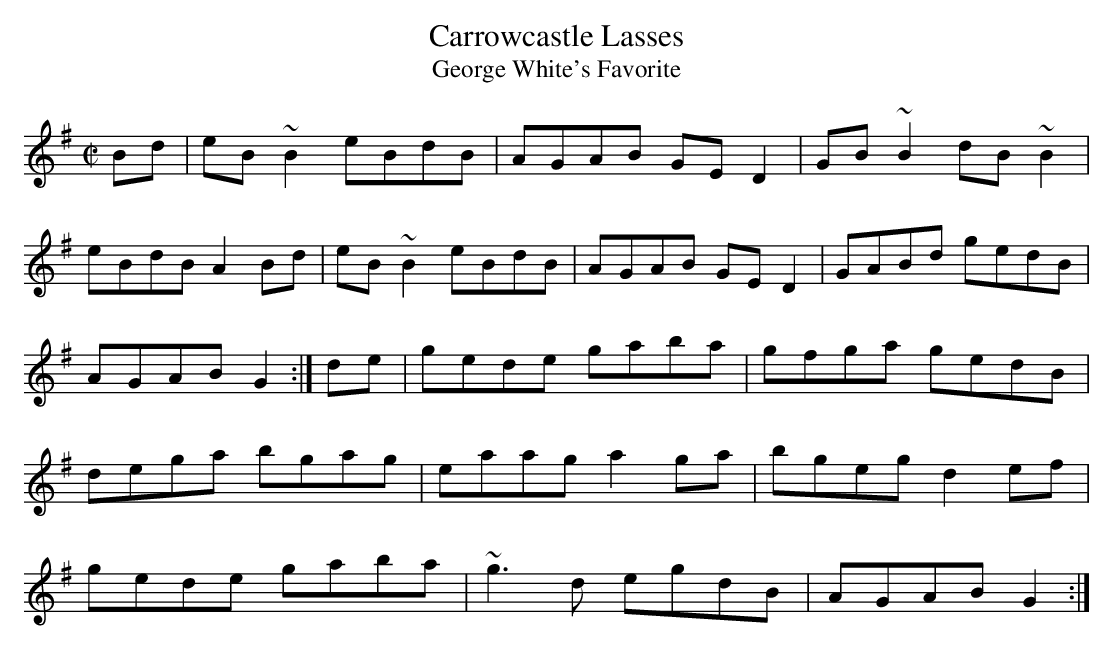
X:1
T:Carrowcastle Lasses
T:George White's Favorite
E:7
M:C|
K:G
Bd|eB~B2 eBdB|AGAB GED2|GB~B2 dB~B2|eBdB A2Bd|\
eB~B2 eBdB|AGAB GED2|GABd gedB|AGAB G2:|\
de|gede gaba|gfga gedB|dega bgag|eaag a2 ga|\
bgeg d2ef|gede gaba|~g3d egdB|AGAB G2:|
